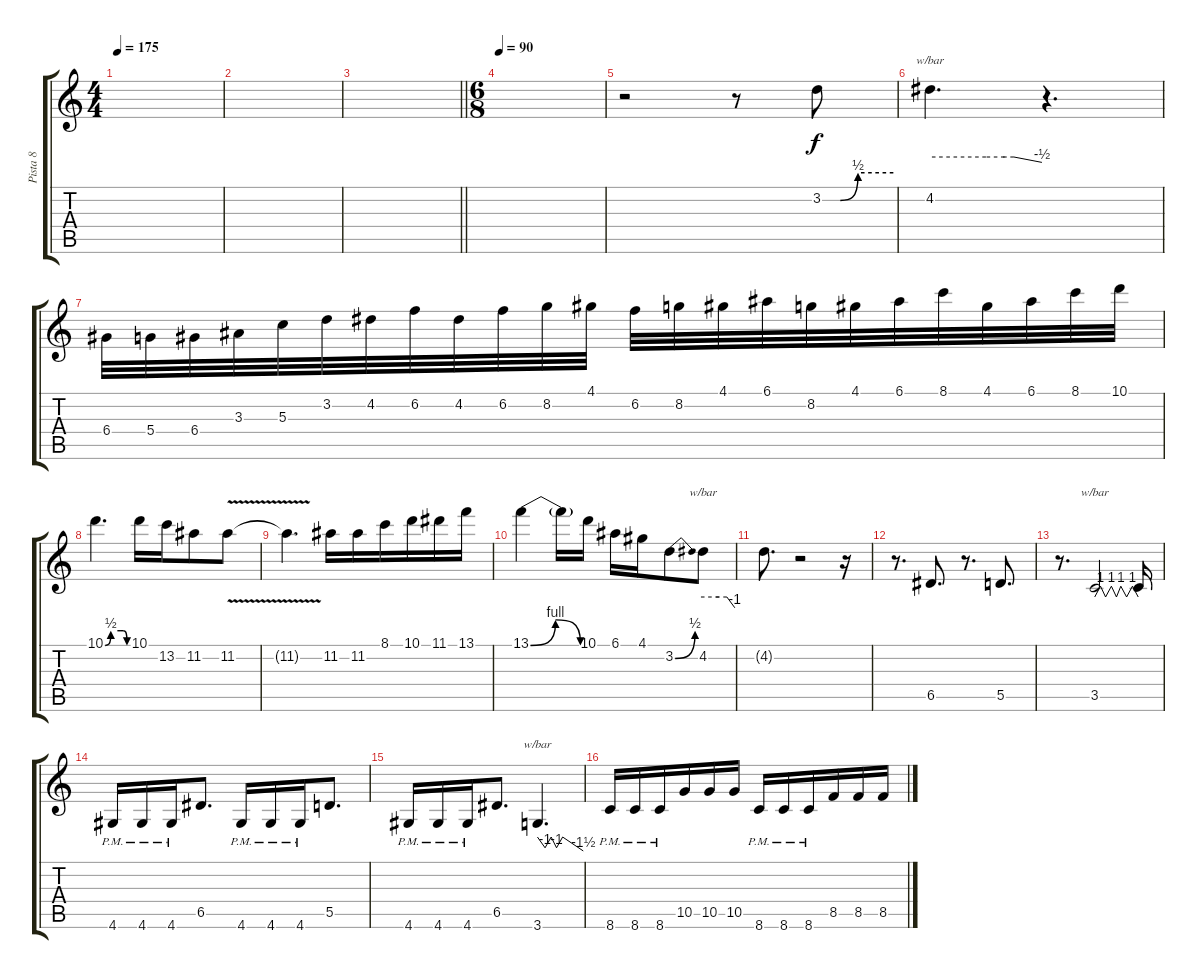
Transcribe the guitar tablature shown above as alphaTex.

\track ("Pista 8" "Pista 8") {instrument distortionguitar}
\staff {score tabs}
\tuning (E4 B3 G3 D3 A2 E2) {hide}
\ts (4 4)
\tempo 175
\clef g2
\ks c
|
|
\barLineRight lightlight
|
\ts (6 8)
\tempo 90
|
r.2 r.8 3.2{be (custom 0 0 15 0 30 2 60 2)}.8 |
4.2.4{d tbe (custom default 0 0 30 0 40 0 45 0 60 -2)} r.4{d} |
6.4.32 5.4.32 6.4.32 3.3.32 5.3.32 3.2.32 4.2.32 6.2.32 4.2.32 6.2.32 8.2.32 4.1.32 6.2.32 8.2.32 4.1.32 6.1.32 8.2.32 4.1.32 6.1.32 8.1.32 4.1.32 6.1.32 8.1.32 10.1.32 |
10.1{be (custom 0 0 15 2 42 2 48 2 58 0 60 0)}.4{d} 10.1.16 13.2.16 11.2.8 11.2{v}.8 |
11.2{t}.4{d} 11.2.16 11.2.16 8.1.16 10.1.16 11.1.16 13.1.16 |
13.1{be (bendrelease 0 0 15 4 43 4 60 0)}.4 13.1{t}.16 10.1.16 6.1.16 4.1.16 3.2{be (bend 0 0 60 2)}.8 4.2.8{tbe (custom default 0 0 30 0 45 0 60 -4)} |
4.2{t}.8{d} r.2 r.16 |
r.8{d} 6.5.8{d} r.8{d} 5.5.8{d} |
r.8{d} 3.5.2{tbe (custom default 0 0 8 4 15 0 23 4 30 0 36 4 44 0 52 4 60 0)} 3.5{t}.16 |
4.6{pm}.16 4.6{pm}.16 4.6{pm}.16 6.5.8{d} 4.6{pm}.16 4.6{pm}.16 4.6{pm}.16 5.5.8{d} |
4.6{pm}.16 4.6{pm}.16 4.6{pm}.16 6.5.8{d} 3.6.4{d tbe (custom default 0 0 10 -4 18 0 25 -4 33 0 60 -6)} |
8.6{pm}.16 8.6{pm}.16 8.6{pm}.16 10.5.16 10.5.16 10.5.16 8.6{pm}.16 8.6{pm}.16 8.6{pm}.16 8.5.16 8.5.16 8.5.16
